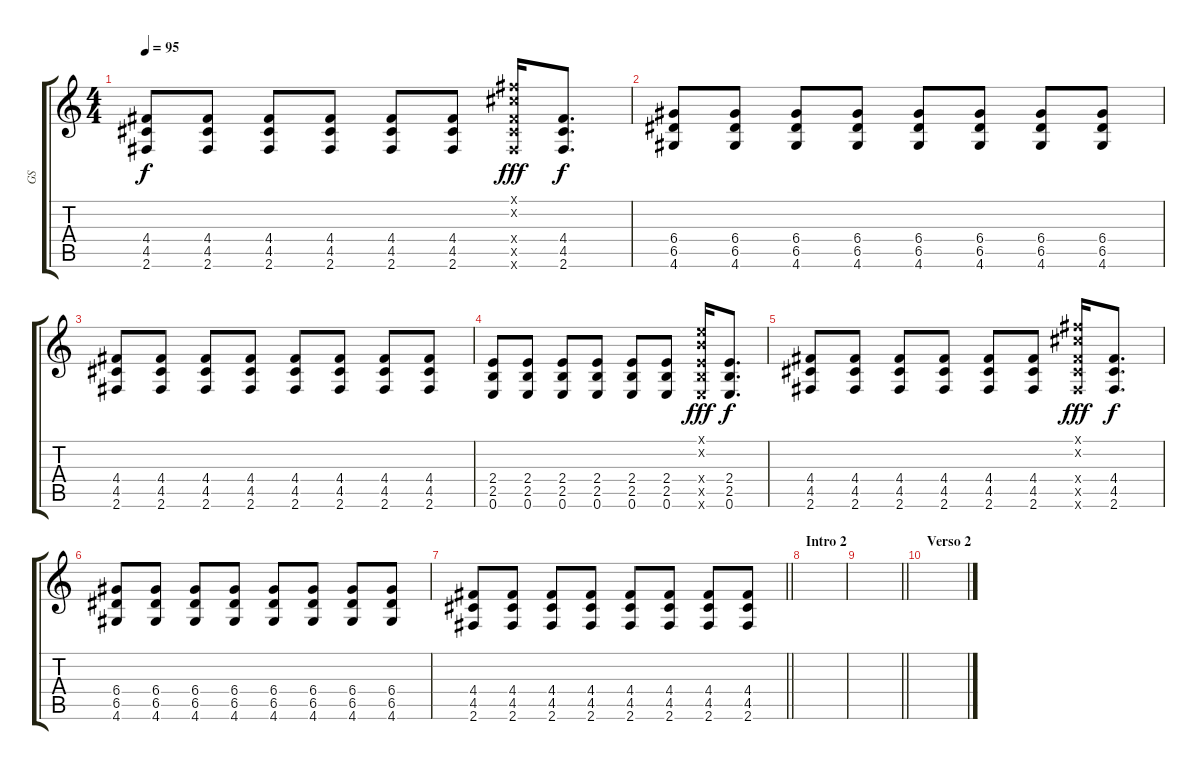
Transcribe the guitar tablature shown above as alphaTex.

\track ("GS" "GS") {instrument distortionguitar}
\staff {score tabs}
\tuning (E4 B3 G3 D3 A2 E2) {hide}
\ts (4 4)
\tempo 95
\clef g2
\ks c
(4.4 4.5 2.6).8{dy f} (4.4 4.5 2.6).8 (4.4 4.5 2.6).8 (4.4 4.5 2.6).8 (4.4 4.5 2.6).8 (4.4 4.5 2.6).8 (2.1{x} 2.2{x} 4.4{x} 4.5{x} 2.6{x}).16{dy fff} (4.4 4.5 2.6).8{d dy f} |
(6.4 6.5 4.6).8 (6.4 6.5 4.6).8 (6.4 6.5 4.6).8 (6.4 6.5 4.6).8 (6.4 6.5 4.6).8 (6.4 6.5 4.6).8 (6.4 6.5 4.6).8 (6.4 6.5 4.6).8 |
(4.4 4.5 2.6).8 (4.4 4.5 2.6).8 (4.4 4.5 2.6).8 (4.4 4.5 2.6).8 (4.4 4.5 2.6).8 (4.4 4.5 2.6).8 (4.4 4.5 2.6).8 (4.4 4.5 2.6).8 |
(2.4 2.5 0.6).8 (2.4 2.5 0.6).8 (2.4 2.5 0.6).8 (2.4 2.5 0.6).8 (2.4 2.5 0.6).8 (2.4 2.5 0.6).8 (0.1{x} 0.2{x} 2.4{x} 2.5{x} 0.6{x}).16{dy fff} (2.4 2.5 0.6).8{d dy f} |
(4.4 4.5 2.6).8 (4.4 4.5 2.6).8 (4.4 4.5 2.6).8 (4.4 4.5 2.6).8 (4.4 4.5 2.6).8 (4.4 4.5 2.6).8 (2.1{x} 2.2{x} 4.4{x} 4.5{x} 2.6{x}).16{dy fff} (4.4 4.5 2.6).8{d dy f} |
(6.4 6.5 4.6).8 (6.4 6.5 4.6).8 (6.4 6.5 4.6).8 (6.4 6.5 4.6).8 (6.4 6.5 4.6).8 (6.4 6.5 4.6).8 (6.4 6.5 4.6).8 (6.4 6.5 4.6).8 |
\barLineRight lightlight
(4.4 4.5 2.6).8 (4.4 4.5 2.6).8 (4.4 4.5 2.6).8 (4.4 4.5 2.6).8 (4.4 4.5 2.6).8 (4.4 4.5 2.6).8 (4.4 4.5 2.6).8 (4.4 4.5 2.6).8 |
\section ("" "Intro 2")
|
\barLineRight lightlight
|
\section ("" "Verso 2")
